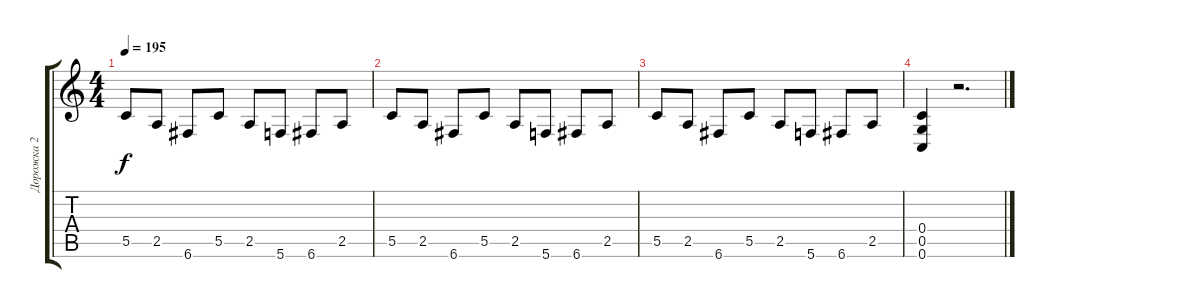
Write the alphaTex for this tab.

\track ("Дорожка 2" "Дорожка 2") {instrument distortionguitar}
\staff {score tabs}
\tuning (D4 A3 F3 C3 G2 C2) {hide}
\ts (4 4)
\tempo 195
\clef g2
\ks c
5.5.8{dy f} 2.5.8 6.6.8 5.5.8 2.5.8 5.6.8 6.6.8 2.5.8 |
5.5.8 2.5.8 6.6.8 5.5.8 2.5.8 5.6.8 6.6.8 2.5.8 |
5.5.8 2.5.8 6.6.8 5.5.8 2.5.8 5.6.8 6.6.8 2.5.8 |
(0.4 0.5 0.6).4 r.2{d}
